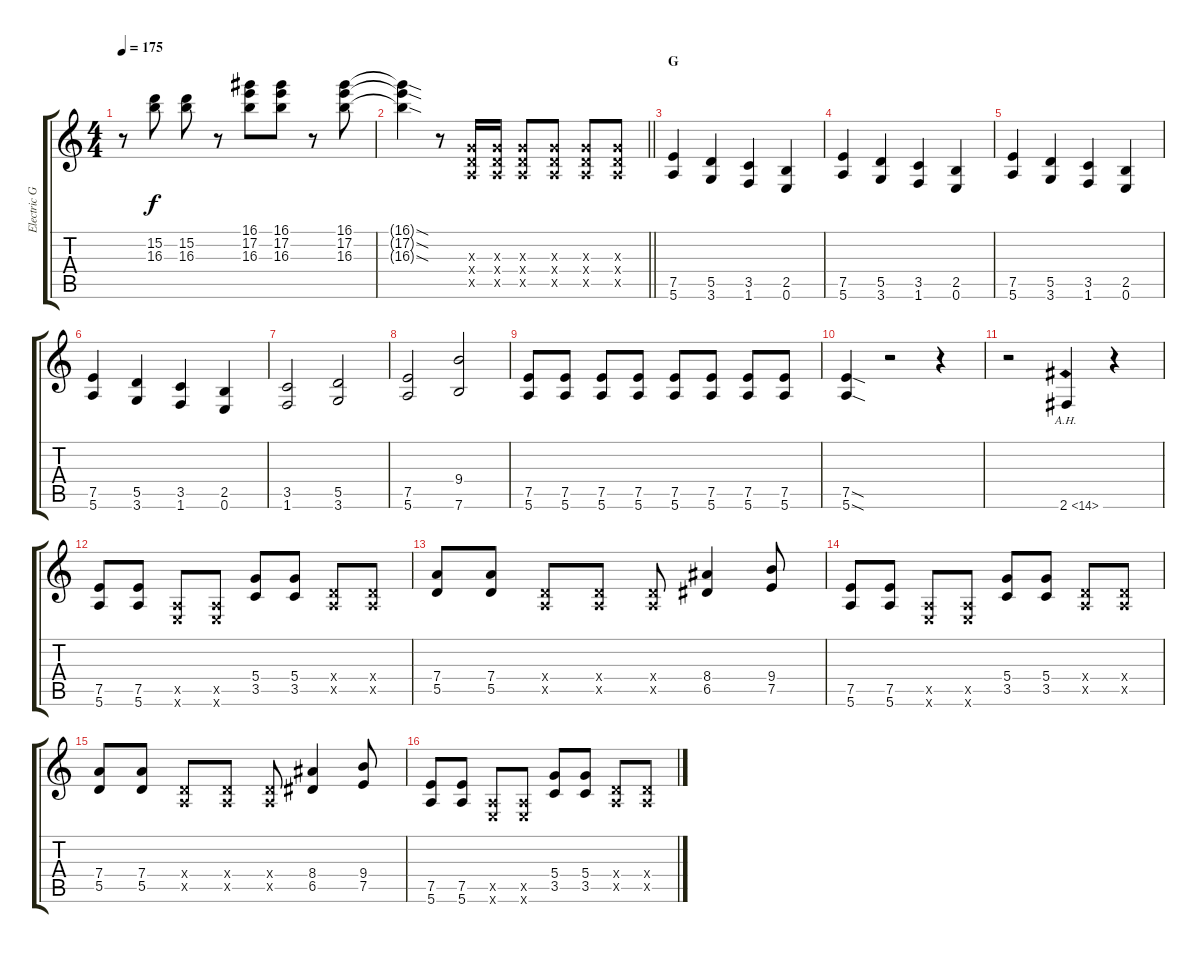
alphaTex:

\track ("Electric Guitar I" "Electric G") {instrument overdrivenguitar}
\staff {score tabs}
\tuning (E4 B3 G3 D3 A2 E2) {hide}
\ts (4 4)
\tempo 175
\clef g2
\ks c
r.8{dy f} (15.2 16.3).8 (15.2 16.3).8 r.8 (16.1 17.2 16.3).8 (16.1 17.2 16.3).8 r.8 (16.1 17.2 16.3).8 |
\barLineRight lightlight
(16.1{sod t} 17.2{sod t} 16.3{sod t}).4 r.8 (0.3{x} 0.4{x} 0.5{x}).16 (0.3{x} 0.4{x} 0.5{x}).16 (0.3{x} 0.4{x} 0.5{x}).8 (0.3{x} 0.4{x} 0.5{x}).8 (0.3{x} 0.4{x} 0.5{x}).8 (0.3{x} 0.4{x} 0.5{x}).8 |
\section ("" "G")
(7.5 5.6).4 (5.5 3.6).4 (3.5 1.6).4 (2.5 0.6).4 |
(7.5 5.6).4 (5.5 3.6).4 (3.5 1.6).4 (2.5 0.6).4 |
(7.5 5.6).4 (5.5 3.6).4 (3.5 1.6).4 (2.5 0.6).4 |
(7.5 5.6).4 (5.5 3.6).4 (3.5 1.6).4 (2.5 0.6).4 |
(3.5 1.6).2 (5.5 3.6).2 |
(7.5 5.6).2 (9.4 7.6).2 |
(7.5 5.6).8 (7.5 5.6).8 (7.5 5.6).8 (7.5 5.6).8 (7.5 5.6).8 (7.5 5.6).8 (7.5 5.6).8 (7.5 5.6).8 |
(7.5{sod} 5.6{sod}).4 r.2 r.4 |
r.2 2.6{ah 12}.4 r.4 |
(7.5 5.6).8 (7.5 5.6).8 (0.5{x} 0.6{x}).8 (0.5{x} 0.6{x}).8 (5.4 3.5).8 (5.4 3.5).8 (0.4{x} 0.5{x}).8 (0.4{x} 0.5{x}).8 |
(7.4 5.5).8 (7.4 5.5).8 (0.4{x} 0.5{x}).8 (0.4{x} 0.5{x}).8 (0.4{x} 0.5{x}).8 (8.4 6.5).4 (9.4 7.5).8 |
(7.5 5.6).8 (7.5 5.6).8 (0.5{x} 0.6{x}).8 (0.5{x} 0.6{x}).8 (5.4 3.5).8 (5.4 3.5).8 (0.4{x} 0.5{x}).8 (0.4{x} 0.5{x}).8 |
(7.4 5.5).8 (7.4 5.5).8 (0.4{x} 0.5{x}).8 (0.4{x} 0.5{x}).8 (0.4{x} 0.5{x}).8 (8.4 6.5).4 (9.4 7.5).8 |
(7.5 5.6).8 (7.5 5.6).8 (0.5{x} 0.6{x}).8 (0.5{x} 0.6{x}).8 (5.4 3.5).8 (5.4 3.5).8 (0.4{x} 0.5{x}).8 (0.4{x} 0.5{x}).8
